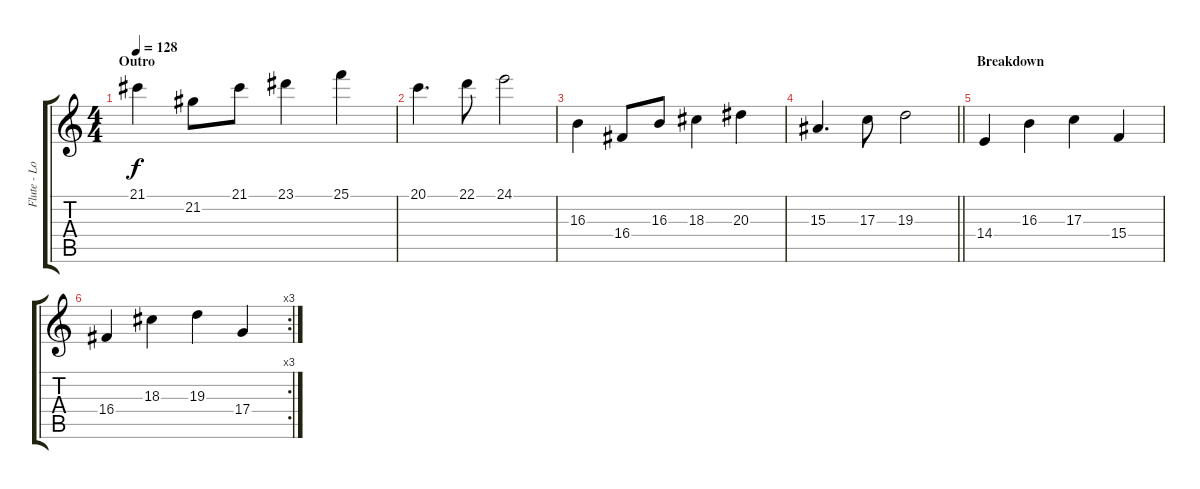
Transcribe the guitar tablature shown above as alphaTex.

\track ("Flute - Low keys" "Flute - Lo") {instrument flute}
\staff {score tabs}
\tuning (E4 B3 G3 D3 A2 E2) {hide}
\ts (4 4)
\section ("" "Outro")
\tempo 128
\clef g2
\ks c
21.1.4{dy f} 21.2.8 21.1.8 23.1.4 25.1.4 |
20.1.4{d} 22.1.8 24.1.2 |
16.3.4 16.4.8 16.3.8 18.3.4 20.3.4 |
\barLineRight lightlight
15.3.4{d} 17.3.8 19.3.2 |
\section ("" "Breakdown")
14.4.4 16.3.4 17.3.4 15.4.4 |
\rc 3
16.4.4 18.3.4 19.3.4 17.4.4
